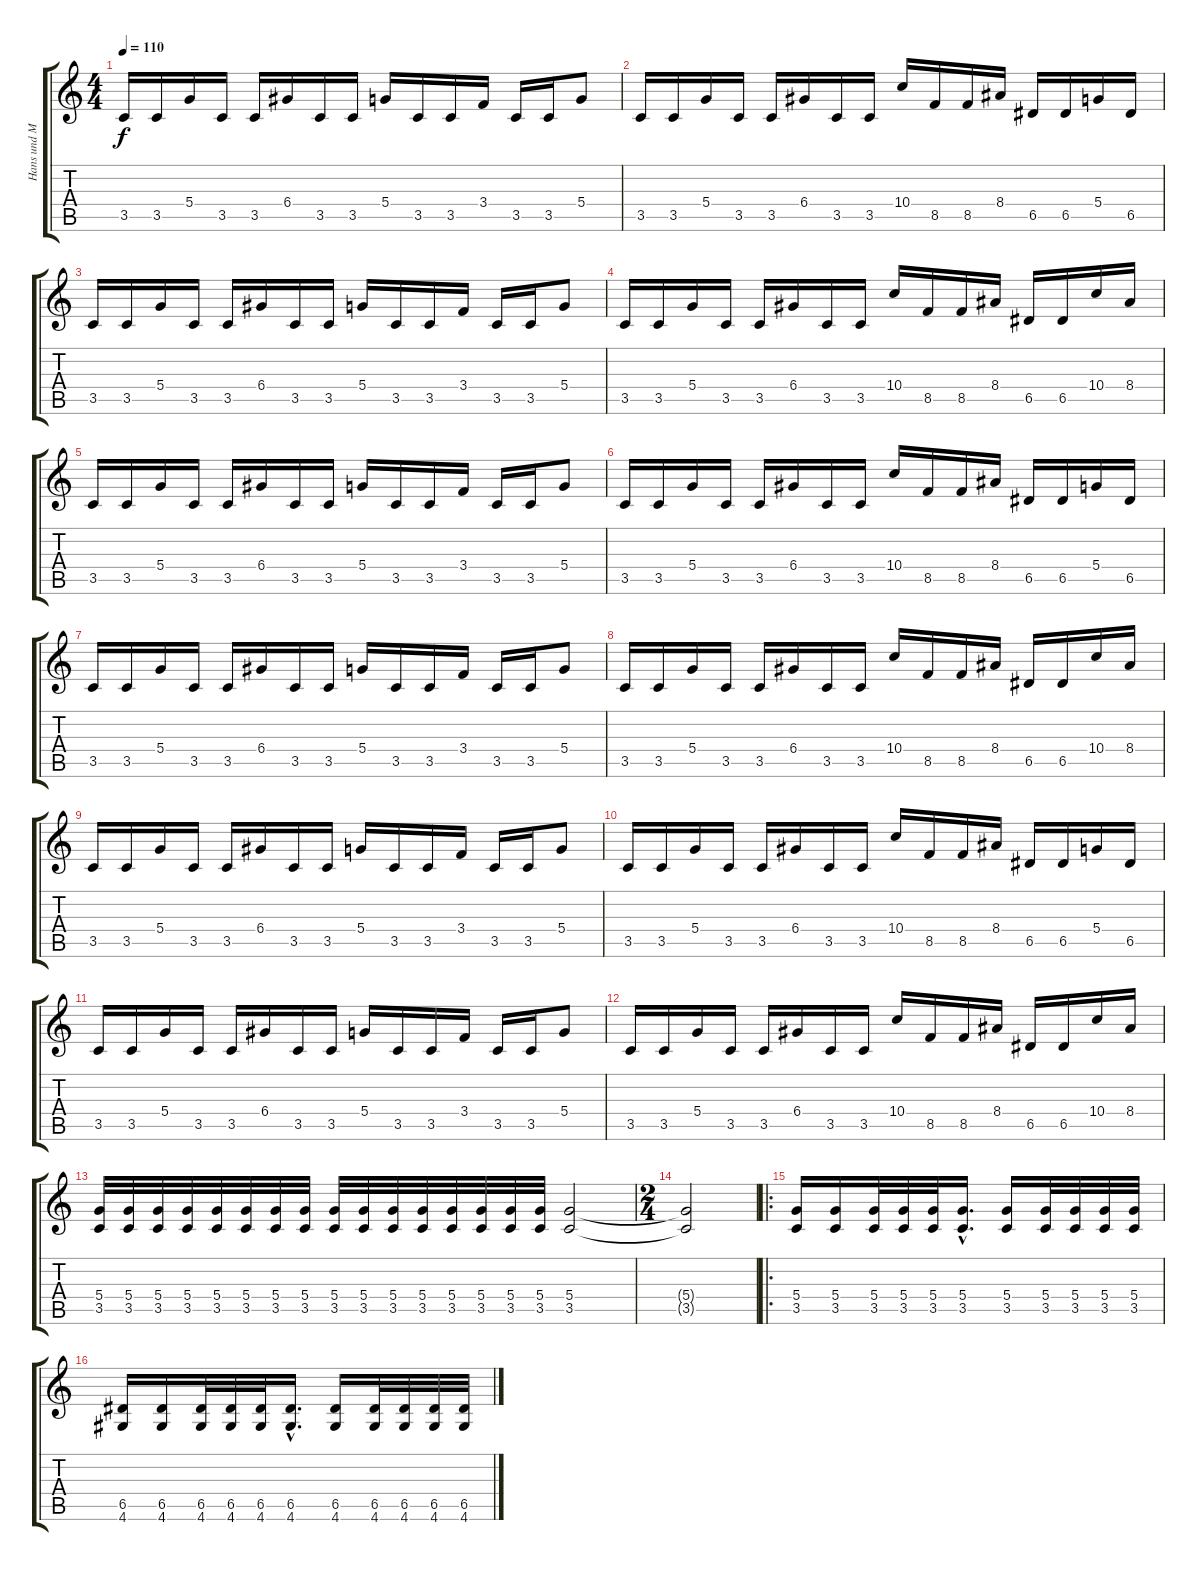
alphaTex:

\track ("Hans und Max" "Hans und M") {instrument overdrivenguitar}
\staff {score tabs}
\tuning (E4 B3 G3 D3 A2 E2) {hide}
\ts (4 4)
\tempo 110
\clef g2
\ks c
3.5.16{dy f instrument overdrivenguitar} 3.5.16 5.4.16 3.5.16 3.5.16 6.4.16 3.5.16 3.5.16 5.4.16 3.5.16 3.5.16 3.4.16 3.5.16 3.5.16 5.4.8 |
3.5.16 3.5.16 5.4.16 3.5.16 3.5.16 6.4.16 3.5.16 3.5.16 10.4.16 8.5.16 8.5.16 8.4.16 6.5.16 6.5.16 5.4.16 6.5.16 |
3.5.16 3.5.16 5.4.16 3.5.16 3.5.16 6.4.16 3.5.16 3.5.16 5.4.16 3.5.16 3.5.16 3.4.16 3.5.16 3.5.16 5.4.8 |
3.5.16 3.5.16 5.4.16 3.5.16 3.5.16 6.4.16 3.5.16 3.5.16 10.4.16 8.5.16 8.5.16 8.4.16 6.5.16 6.5.16 10.4.16 8.4.16 |
3.5.16 3.5.16 5.4.16 3.5.16 3.5.16 6.4.16 3.5.16 3.5.16 5.4.16 3.5.16 3.5.16 3.4.16 3.5.16 3.5.16 5.4.8 |
3.5.16 3.5.16 5.4.16 3.5.16 3.5.16 6.4.16 3.5.16 3.5.16 10.4.16 8.5.16 8.5.16 8.4.16 6.5.16 6.5.16 5.4.16 6.5.16 |
3.5.16 3.5.16 5.4.16 3.5.16 3.5.16 6.4.16 3.5.16 3.5.16 5.4.16 3.5.16 3.5.16 3.4.16 3.5.16 3.5.16 5.4.8 |
3.5.16 3.5.16 5.4.16 3.5.16 3.5.16 6.4.16 3.5.16 3.5.16 10.4.16 8.5.16 8.5.16 8.4.16 6.5.16 6.5.16 10.4.16 8.4.16 |
3.5.16 3.5.16 5.4.16 3.5.16 3.5.16 6.4.16 3.5.16 3.5.16 5.4.16 3.5.16 3.5.16 3.4.16 3.5.16 3.5.16 5.4.8 |
3.5.16 3.5.16 5.4.16 3.5.16 3.5.16 6.4.16 3.5.16 3.5.16 10.4.16 8.5.16 8.5.16 8.4.16 6.5.16 6.5.16 5.4.16 6.5.16 |
3.5.16 3.5.16 5.4.16 3.5.16 3.5.16 6.4.16 3.5.16 3.5.16 5.4.16 3.5.16 3.5.16 3.4.16 3.5.16 3.5.16 5.4.8 |
3.5.16 3.5.16 5.4.16 3.5.16 3.5.16 6.4.16 3.5.16 3.5.16 10.4.16 8.5.16 8.5.16 8.4.16 6.5.16 6.5.16 10.4.16 8.4.16 |
(5.4 3.5).32 (5.4 3.5).32 (5.4 3.5).32 (5.4 3.5).32 (5.4 3.5).32 (5.4 3.5).32 (5.4 3.5).32 (5.4 3.5).32 (5.4 3.5).32 (5.4 3.5).32 (5.4 3.5).32 (5.4 3.5).32 (5.4 3.5).32 (5.4 3.5).32 (5.4 3.5).32 (5.4 3.5).32 (5.4 3.5).2 |
\ts (2 4)
(5.4{t} 3.5{t}).2 |
\ro
(5.4 3.5).16 (5.4 3.5).16 (5.4 3.5).32 (5.4 3.5).32 (5.4 3.5).32 (5.4{hac} 3.5{hac}).16{d} (5.4 3.5).16 (5.4 3.5).32 (5.4 3.5).32 (5.4 3.5).32 (5.4 3.5).32 |
(6.5 4.6).16 (6.5 4.6).16 (6.5 4.6).32 (6.5 4.6).32 (6.5 4.6).32 (6.5{hac} 4.6{hac}).16{d} (6.5 4.6).16 (6.5 4.6).32 (6.5 4.6).32 (6.5 4.6).32 (6.5 4.6).32
